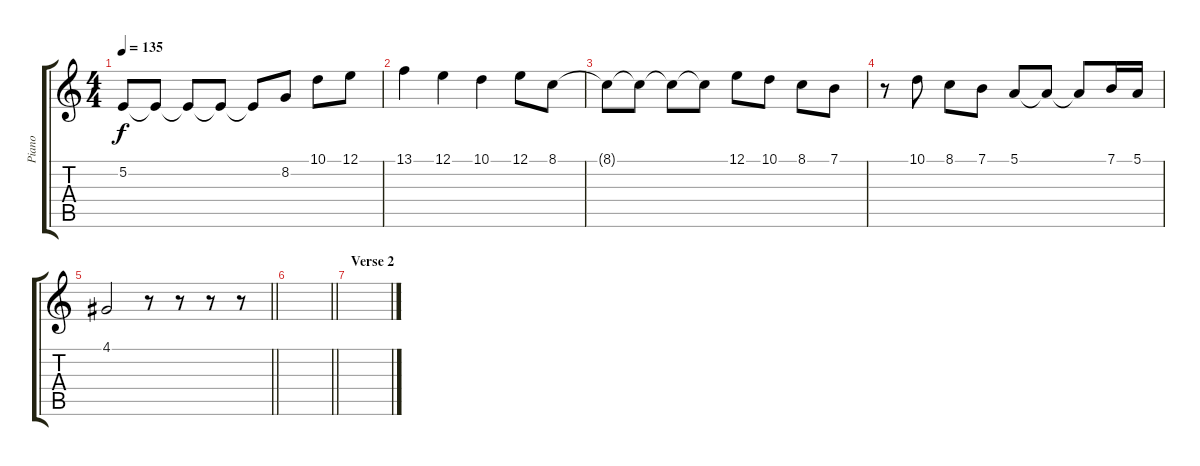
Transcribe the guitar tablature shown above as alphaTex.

\track ("Piano" "Piano") {instrument brightacousticpiano}
\staff {score tabs}
\tuning (E4 B3 G3 D3 A2 E2) {hide}
\ts (4 4)
\tempo 135
\clef g2
\ks c
5.2{t}.8{dy f} 5.2{t}.8 5.2{t}.8 5.2{t}.8 5.2{t}.8 8.2.8 10.1.8 12.1.8 |
13.1.4 12.1.4 10.1.4 12.1.8 8.1.8 |
8.1{t}.8 8.1{t}.8 8.1{t}.8 8.1{t}.8 12.1.8 10.1.8 8.1.8 7.1.8 |
r.8 10.1.8 8.1.8 7.1.8 5.1.8 5.1{t}.8 5.1{t}.8 7.1.16 5.1.16 |
\barLineRight lightlight
4.1.2 r.8 r.8 r.8 r.8 |
\section ("" "")
\barLineRight lightlight
|
\section ("" "Verse 2")
